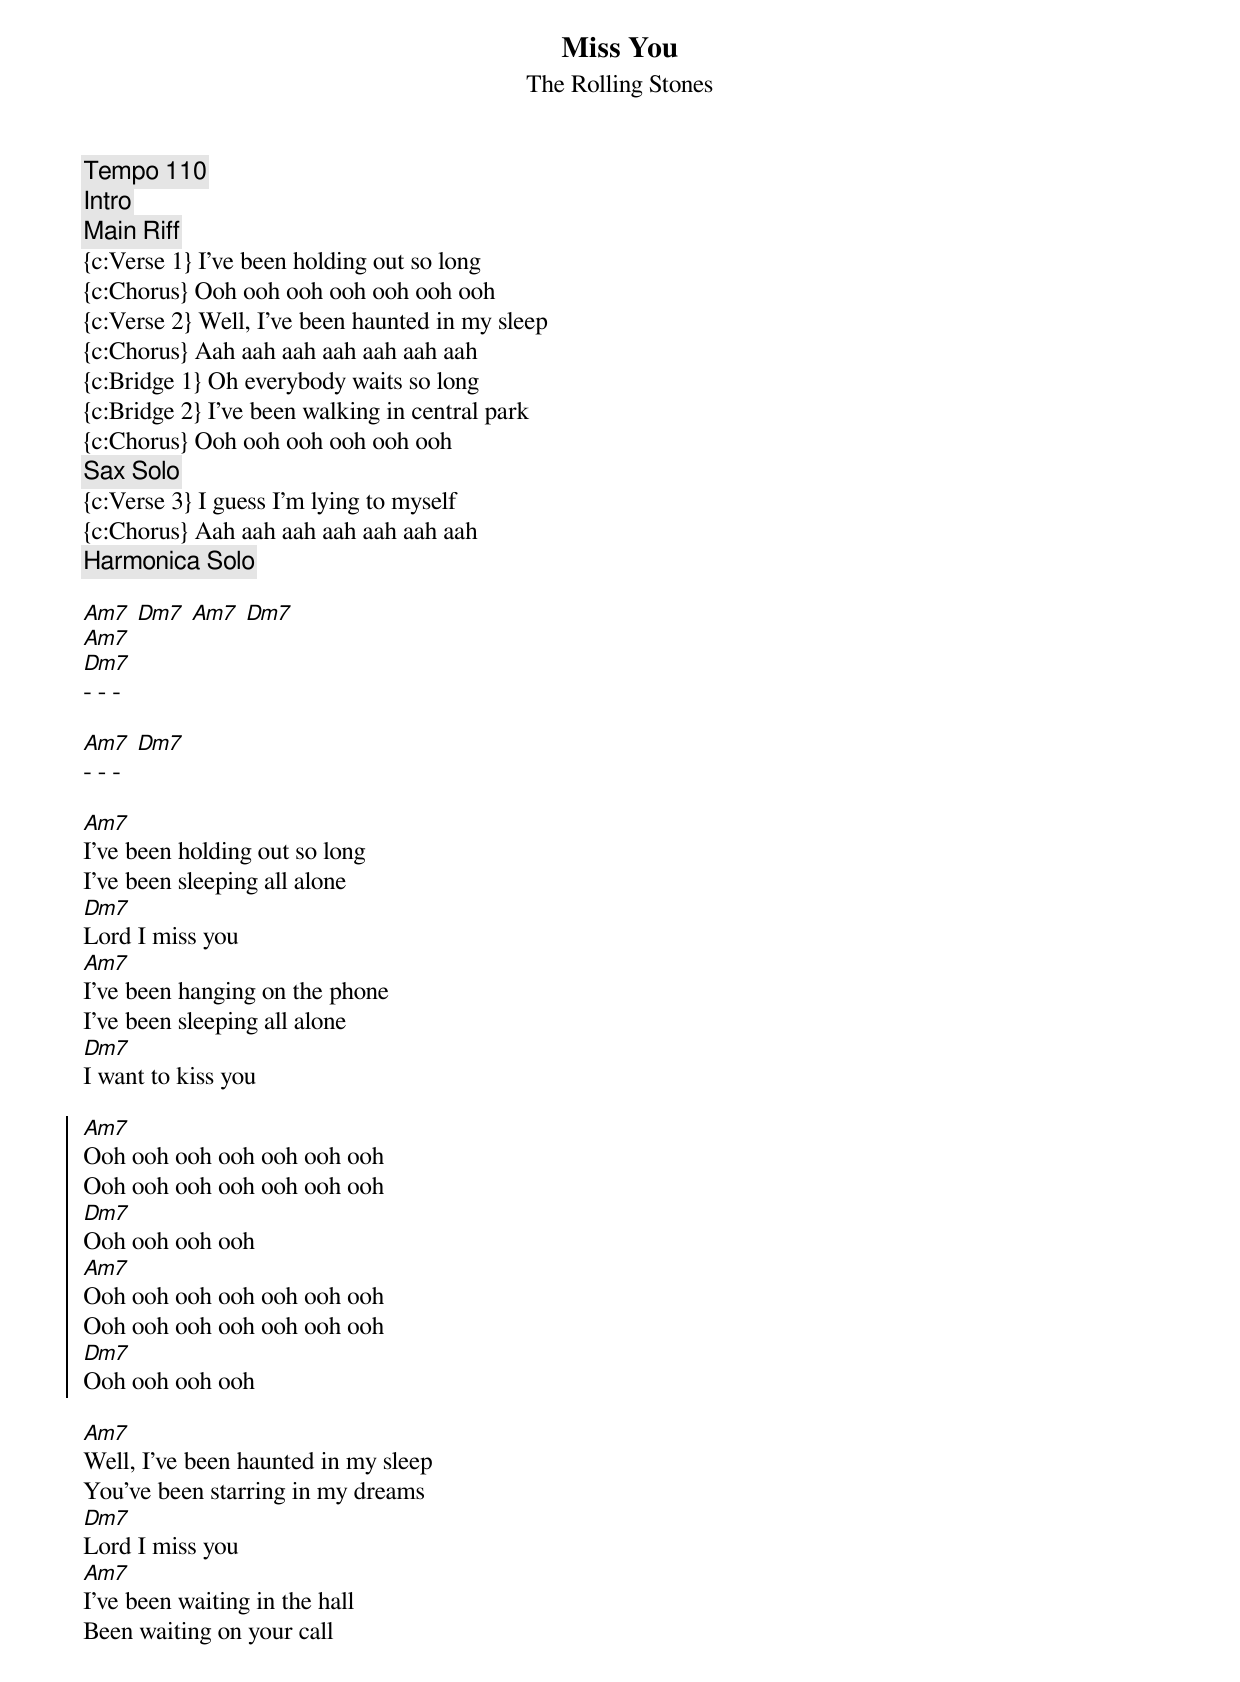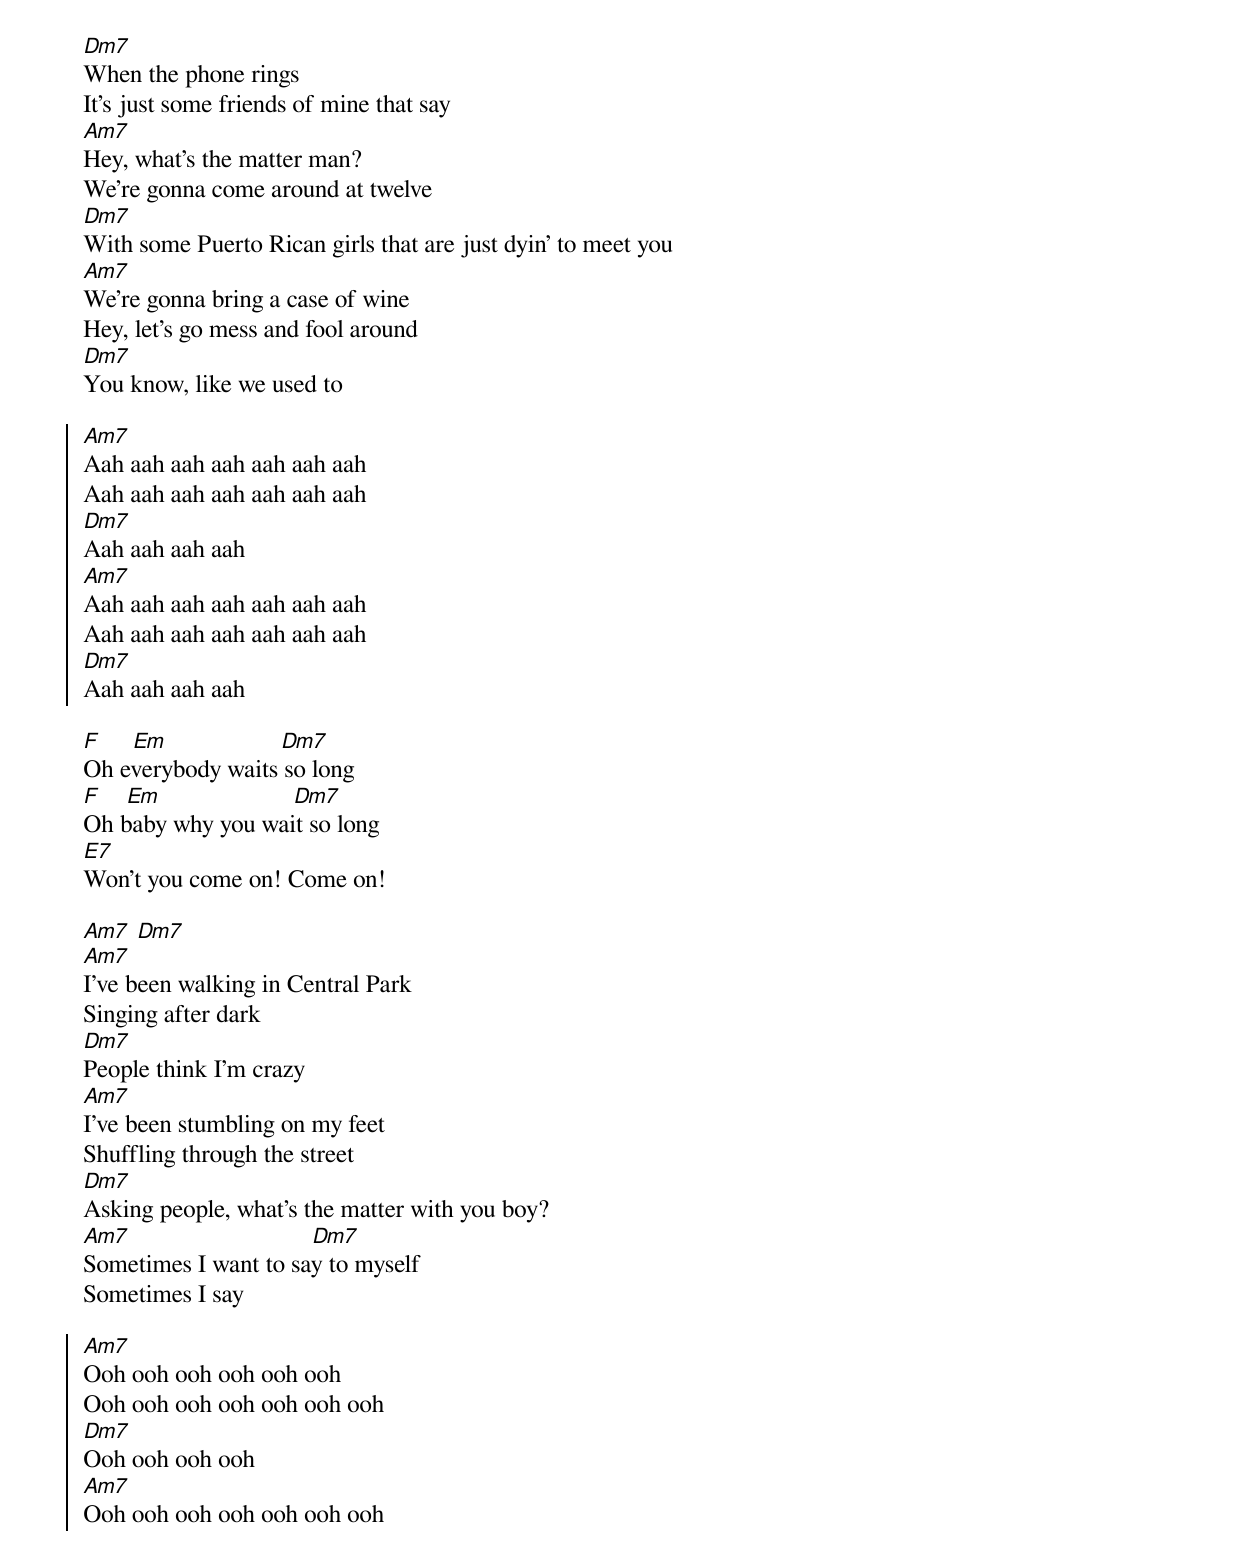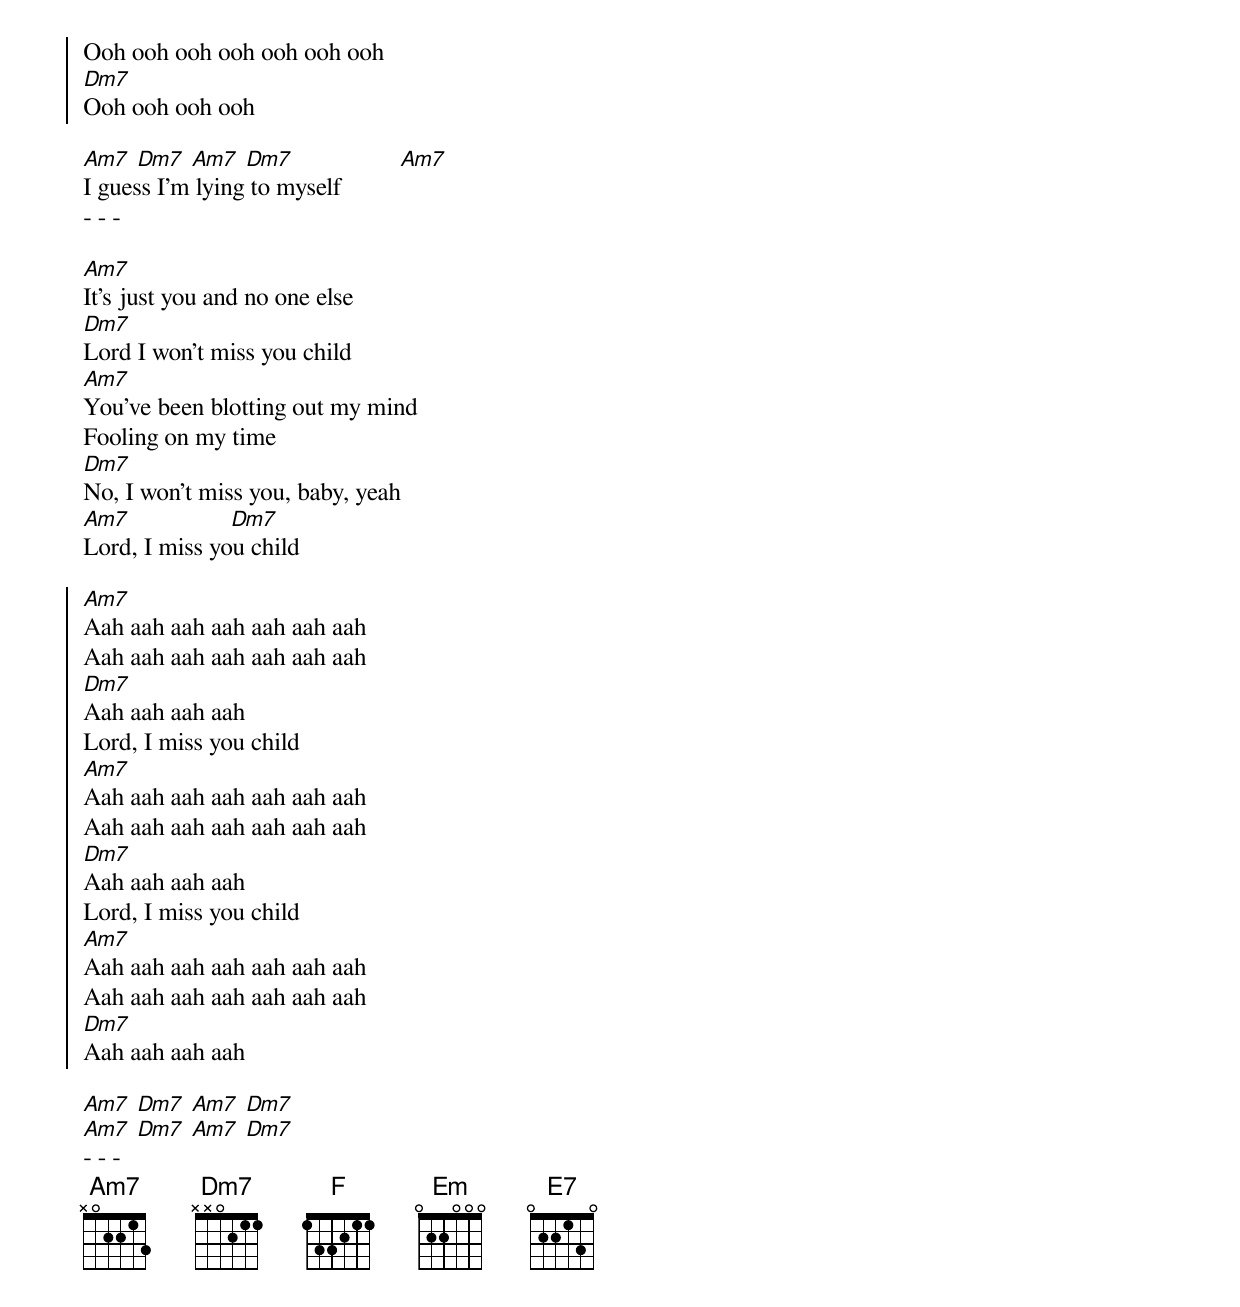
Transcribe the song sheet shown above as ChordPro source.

{t: Miss You}
{st: The Rolling Stones}
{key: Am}
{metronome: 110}
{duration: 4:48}


{c:Tempo 110}
{c:Intro}
{c:Main Riff}
{c:Verse 1} I've been holding out so long
{c:Chorus} Ooh ooh ooh ooh ooh ooh ooh
{c:Verse 2} Well, I've been haunted in my sleep
{c:Chorus} Aah aah aah aah aah aah aah
{c:Bridge 1} Oh everybody waits so long
{c:Bridge 2} I've been walking in central park
{c:Chorus} Ooh ooh ooh ooh ooh ooh
{c:Sax Solo}
{c:Verse 3} I guess I'm lying to myself
{c:Chorus} Aah aah aah aah aah aah aah
{c:Harmonica Solo}

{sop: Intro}
[Am7] [Dm7] [Am7] [Dm7]
[Am7]
[Dm7]
- - -
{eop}

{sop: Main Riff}
[Am7] [Dm7]
- - -
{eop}

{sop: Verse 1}
[Am7]
I've been holding out so long
I've been sleeping all alone
[Dm7]
Lord I miss you
[Am7]
I've been hanging on the phone
I've been sleeping all alone
[Dm7]
I want to kiss you
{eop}

{soc}
[Am7]
Ooh ooh ooh ooh ooh ooh ooh
Ooh ooh ooh ooh ooh ooh ooh
[Dm7]
Ooh ooh ooh ooh
[Am7]
Ooh ooh ooh ooh ooh ooh ooh
Ooh ooh ooh ooh ooh ooh ooh
[Dm7]
Ooh ooh ooh ooh
{eoc}

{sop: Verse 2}
[Am7]
Well, I've been haunted in my sleep
You've been starring in my dreams
[Dm7]
Lord I miss you
[Am7]
I've been waiting in the hall
Been waiting on your call
[Dm7]
When the phone rings
It's just some friends of mine that say
[Am7]
Hey, what's the matter man?
We're gonna come around at twelve
[Dm7]
With some Puerto Rican girls that are just dyin' to meet you
[Am7]
We're gonna bring a case of wine
Hey, let's go mess and fool around
[Dm7]
You know, like we used to
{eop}

{soc}
[Am7]
Aah aah aah aah aah aah aah
Aah aah aah aah aah aah aah
[Dm7]
Aah aah aah aah
[Am7]
Aah aah aah aah aah aah aah
Aah aah aah aah aah aah aah
[Dm7]
Aah aah aah aah
{eoc}

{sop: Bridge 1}
[F]     [Em]                  [Dm7]
Oh everybody waits so long
[F]    [Em]                     [Dm7]
Oh baby why you wait so long
[E7]
Won't you come on! Come on!
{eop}

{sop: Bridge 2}
[Am7] [Dm7]
[Am7]
I've been walking in Central Park
Singing after dark
[Dm7]
People think I'm crazy
[Am7]
I've been stumbling on my feet
Shuffling through the street
[Dm7]
Asking people, what's the matter with you boy?
[Am7]                             [Dm7]
Sometimes I want to say to myself
Sometimes I say
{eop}

{soc}
[Am7]
Ooh ooh ooh ooh ooh ooh
Ooh ooh ooh ooh ooh ooh ooh
[Dm7]
Ooh ooh ooh ooh
[Am7]
Ooh ooh ooh ooh ooh ooh ooh
Ooh ooh ooh ooh ooh ooh ooh
[Dm7]
Ooh ooh ooh ooh
{eoc}

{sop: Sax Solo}
[Am7] [Dm7] [Am7] [Dm7]                 [Am7]
I guess I'm lying to myself
- - -
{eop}

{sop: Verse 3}
[Am7]
It's just you and no one else
[Dm7]
Lord I won't miss you child
[Am7]
You've been blotting out my mind
Fooling on my time
[Dm7]
No, I won't miss you, baby, yeah
[Am7]                [Dm7]
Lord, I miss you child
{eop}

{soc}
[Am7]
Aah aah aah aah aah aah aah
Aah aah aah aah aah aah aah
[Dm7]
Aah aah aah aah
Lord, I miss you child
[Am7]
Aah aah aah aah aah aah aah
Aah aah aah aah aah aah aah
[Dm7]
Aah aah aah aah
Lord, I miss you child
[Am7]
Aah aah aah aah aah aah aah
Aah aah aah aah aah aah aah
[Dm7]
Aah aah aah aah
{eoc}

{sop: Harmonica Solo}
[Am7] [Dm7] [Am7] [Dm7]
[Am7] [Dm7] [Am7] [Dm7]
- - -
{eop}
